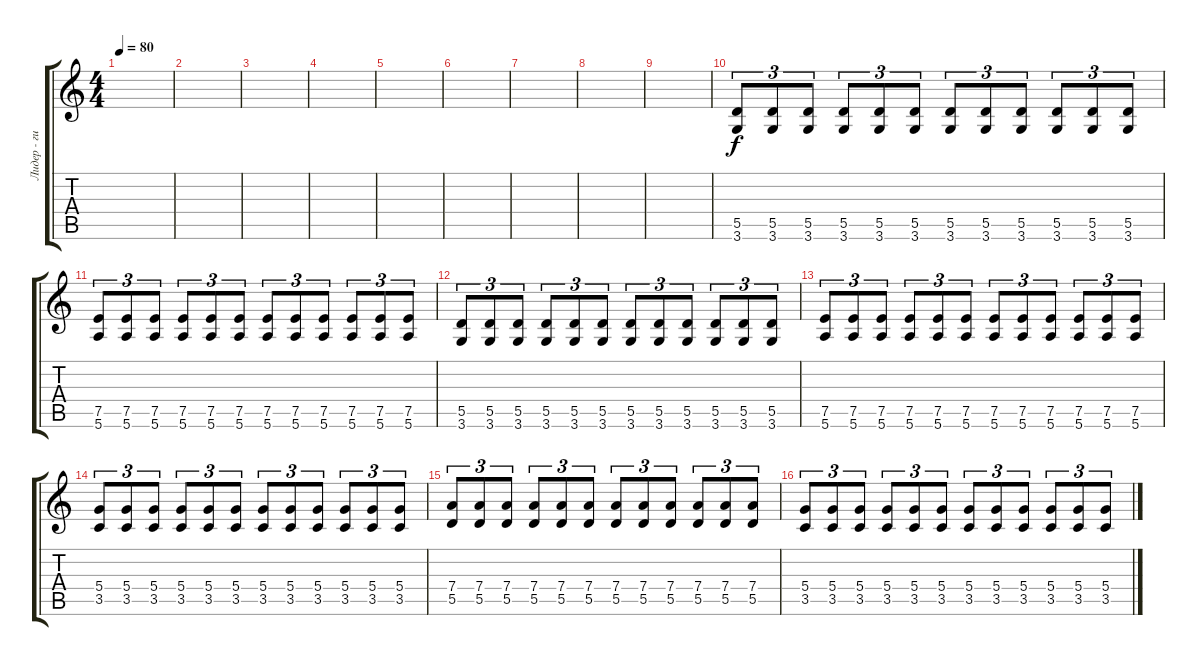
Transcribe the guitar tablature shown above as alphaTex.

\track ("Лидер - гитара" "Лидер - ги") {instrument distortionguitar}
\staff {score tabs}
\tuning (E4 B3 G3 D3 A2 E2) {hide}
\ts (4 4)
\tempo 80
\clef g2
\ks c
|
|
|
|
|
|
|
|
|
(5.5 3.6).8{tu (3 2)} (5.5 3.6).8{tu (3 2)} (5.5 3.6).8{tu (3 2)} (5.5 3.6).8{tu (3 2)} (5.5 3.6).8{tu (3 2)} (5.5 3.6).8{tu (3 2)} (5.5 3.6).8{tu (3 2)} (5.5 3.6).8{tu (3 2)} (5.5 3.6).8{tu (3 2)} (5.5 3.6).8{tu (3 2)} (5.5 3.6).8{tu (3 2)} (5.5 3.6).8{tu (3 2)} |
(7.5 5.6).8{tu (3 2)} (7.5 5.6).8{tu (3 2)} (7.5 5.6).8{tu (3 2)} (7.5 5.6).8{tu (3 2)} (7.5 5.6).8{tu (3 2)} (7.5 5.6).8{tu (3 2)} (7.5 5.6).8{tu (3 2)} (7.5 5.6).8{tu (3 2)} (7.5 5.6).8{tu (3 2)} (7.5 5.6).8{tu (3 2)} (7.5 5.6).8{tu (3 2)} (7.5 5.6).8{tu (3 2)} |
(5.5 3.6).8{tu (3 2)} (5.5 3.6).8{tu (3 2)} (5.5 3.6).8{tu (3 2)} (5.5 3.6).8{tu (3 2)} (5.5 3.6).8{tu (3 2)} (5.5 3.6).8{tu (3 2)} (5.5 3.6).8{tu (3 2)} (5.5 3.6).8{tu (3 2)} (5.5 3.6).8{tu (3 2)} (5.5 3.6).8{tu (3 2)} (5.5 3.6).8{tu (3 2)} (5.5 3.6).8{tu (3 2)} |
(7.5 5.6).8{tu (3 2)} (7.5 5.6).8{tu (3 2)} (7.5 5.6).8{tu (3 2)} (7.5 5.6).8{tu (3 2)} (7.5 5.6).8{tu (3 2)} (7.5 5.6).8{tu (3 2)} (7.5 5.6).8{tu (3 2)} (7.5 5.6).8{tu (3 2)} (7.5 5.6).8{tu (3 2)} (7.5 5.6).8{tu (3 2)} (7.5 5.6).8{tu (3 2)} (7.5 5.6).8{tu (3 2)} |
(5.4 3.5).8{tu (3 2)} (5.4 3.5).8{tu (3 2)} (5.4 3.5).8{tu (3 2)} (5.4 3.5).8{tu (3 2)} (5.4 3.5).8{tu (3 2)} (5.4 3.5).8{tu (3 2)} (5.4 3.5).8{tu (3 2)} (5.4 3.5).8{tu (3 2)} (5.4 3.5).8{tu (3 2)} (5.4 3.5).8{tu (3 2)} (5.4 3.5).8{tu (3 2)} (5.4 3.5).8{tu (3 2)} |
(7.4 5.5).8{tu (3 2)} (7.4 5.5).8{tu (3 2)} (7.4 5.5).8{tu (3 2)} (7.4 5.5).8{tu (3 2)} (7.4 5.5).8{tu (3 2)} (7.4 5.5).8{tu (3 2)} (7.4 5.5).8{tu (3 2)} (7.4 5.5).8{tu (3 2)} (7.4 5.5).8{tu (3 2)} (7.4 5.5).8{tu (3 2)} (7.4 5.5).8{tu (3 2)} (7.4 5.5).8{tu (3 2)} |
(5.4 3.5).8{tu (3 2)} (5.4 3.5).8{tu (3 2)} (5.4 3.5).8{tu (3 2)} (5.4 3.5).8{tu (3 2)} (5.4 3.5).8{tu (3 2)} (5.4 3.5).8{tu (3 2)} (5.4 3.5).8{tu (3 2)} (5.4 3.5).8{tu (3 2)} (5.4 3.5).8{tu (3 2)} (5.4 3.5).8{tu (3 2)} (5.4 3.5).8{tu (3 2)} (5.4 3.5).8{tu (3 2)}
